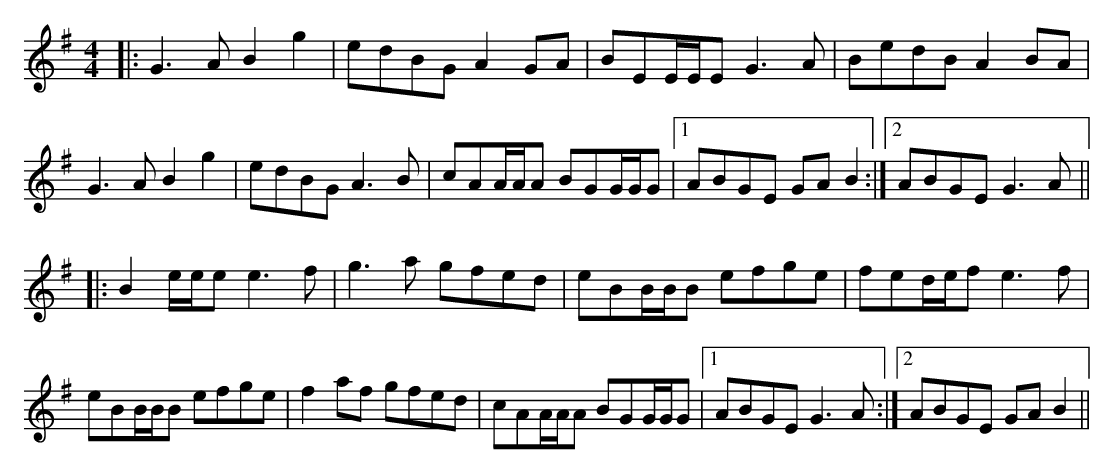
X:1
M:4/4
K:G
|:G3A B2g2|edBG A2GA|BEE/E/E G3A|BedB A2BA|
G3A B2g2|edBG A3B|cAA/A/A BGG/G/G|1 ABGE GAB2:|2 ABGE G3A||
|:B2e/e/e e3f|g3a gfed|eBB/B/B efge|fed/e/f e3f|
eBB/B/B efge|f2af gfed|cAA/A/A BGG/G/G|1 ABGE G3A:|2 ABGE GAB2||
